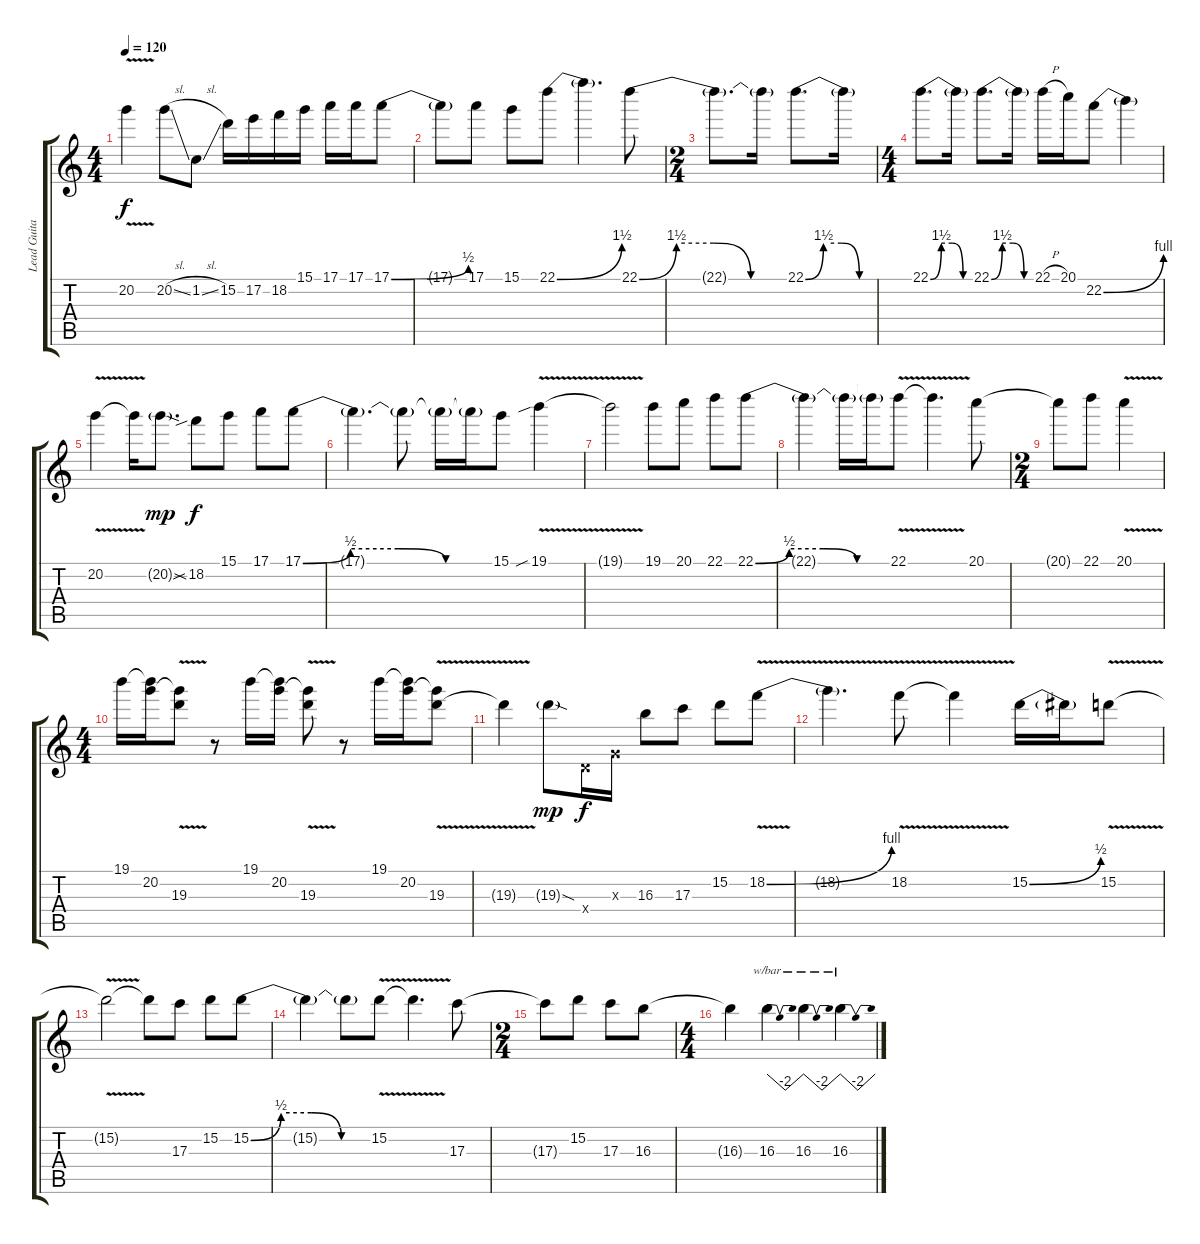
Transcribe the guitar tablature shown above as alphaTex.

\track ("Lead Guitar" "Lead Guita") {instrument distortionguitar}
\staff {score tabs}
\tuning (E4 B3 G3 D3 A2 E2) {hide}
\ts (4 4)
\tempo 120
\clef g2
\ks c
20.2{v}.4{dy f} 20.2{sl}.8 1.2{sl}.8 15.2.16 17.2.16 18.2.16 15.1.16 17.1.16 17.1.16 17.1{be (bend 0 0 60 2)}.8 |
17.1{t}.8 17.1.8 15.1.8 22.1{be (bend 0 0 60 6)}.8 22.1{t}.4{d} 22.1{be (custom 0 0 15 6 30 6 45 0 60 0)}.8 |
\ts (2 4)
22.1{t}.8{d} 22.1{t}.16 22.1{be (custom 0 0 15 6 30 6 45 0 60 0)}.8{d} 22.1{t}.16 |
\ts (4 4)
22.1{be (custom 0 0 15 6 30 6 45 0 60 0)}.8{d} 22.1{t}.16 22.1{be (custom 0 0 15 6 30 6 45 0 60 0)}.8{d} 22.1{t}.16 22.1{h}.16 20.1.16 22.2{be (bend 0 0 60 4)}.8 22.2{t}.4 |
20.2{v}.4 20.2{t}.16 20.2{sod g}.8{d dy mp} 18.2{sib}.8{dy f} 15.1.8 17.1.8 17.1{be (custom 0 0 15 2 30 2 45 0 60 0)}.8 |
17.1{t}.4{d} 17.1{t}.8 17.1{t}.16 17.1{t}.16 15.1.8 19.1{v sib}.4 |
19.1{t}.2 19.1.8 20.1.8 22.1.8 22.1{be (custom 0 0 15 2 30 2 45 0 60 0)}.8 |
22.1{t}.4 22.1{t}.16 22.1{t}.16 22.1{v}.8 22.1{t}.4{d} 20.1.8 |
\ts (2 4)
20.1{t}.8 22.1.8 20.1{v}.4 |
\ts (4 4)
19.1.16 (19.1{t} 20.2).16 (20.2{t} 19.3{v}).8 r.8 19.1.16 (19.1{t} 20.2).16 (20.2{t} 19.3{v}).8 r.8 19.1.16 (19.1{t} 20.2).16 (20.2{t} 19.3{v}).8 |
19.3{t}.4 19.3{sod g}.8{dy mp} 0.4{x}.16{dy f} 0.3{x}.16 16.3.8 17.3.8 15.2.8 18.2{be (bend 0 0 60 4) v}.8 |
18.2{t}.4{d} 18.2{v}.8 18.2{t}.4 15.2{be (bend 0 0 60 2)}.16 15.2{t}.16 15.2{v}.8 |
15.2{t}.2 15.2{t}.8 17.3.8 15.2.8 15.2{be (custom 0 0 15 2 30 2 45 0 60 0)}.8 |
15.2{t}.4 15.2{t}.8 15.2{v}.8 15.2{t}.4{d} 17.3.8 |
\ts (2 4)
17.3{t}.8 15.2.8 17.3.8 16.3.8 |
\ts (4 4)
16.3{t}.4 16.3.4{tbe (dip default 0 0 30 -8 60 0)} 16.3.4{tbe (dip default 0 0 30 -8 60 0)} 16.3.4{tbe (dip default 0 0 30 -8 60 0)}
